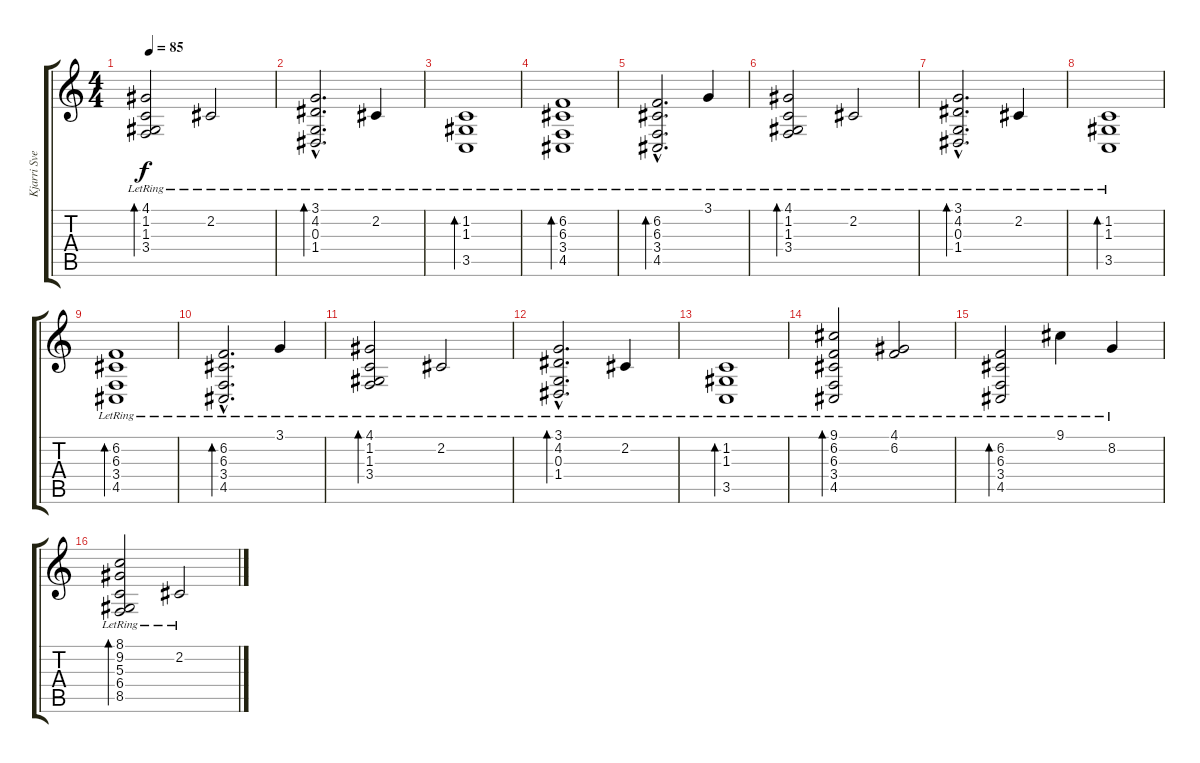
\track ("Kjarri Sveinsson (Overdub)" "Kjarri Sve") {instrument acousticgrandpiano}
\staff {score tabs}
\tuning (E4 B3 G3 D3 A2 D2) {hide}
\ts (4 4)
\tempo 85
\clef g2
\ks c
(4.1{lr} 1.2{lr} 1.3{lr} 3.4{lr}).2{bd 60 dy f} 2.2{lr}.2 |
(3.1{hac lr} 4.2{hac lr} 0.3{hac lr} 1.4{hac lr}).2{d bd 60} 2.2{lr}.4 |
(1.2{lr} 1.3{lr} 3.5{lr}).1{bd 60} |
(6.2{lr} 6.3{lr} 3.4{lr} 4.5{lr}).1{bd 60} |
(6.2{hac lr} 6.3{hac lr} 3.4{hac lr} 4.5{hac lr}).2{d bd 60} 3.1{lr}.4 |
(4.1{lr} 1.2{lr} 1.3{lr} 3.4{lr}).2{bd 60} 2.2{lr}.2 |
(3.1{hac lr} 4.2{hac lr} 0.3{hac lr} 1.4{hac lr}).2{d bd 60} 2.2{lr}.4 |
(1.2{lr} 1.3{lr} 3.5{lr}).1{bd 60} |
(6.2{lr} 6.3{lr} 3.4{lr} 4.5{lr}).1{bd 60} |
(6.2{hac lr} 6.3{hac lr} 3.4{hac lr} 4.5{hac lr}).2{d bd 60} 3.1{lr}.4 |
(4.1{lr} 1.2{lr} 1.3{lr} 3.4{lr}).2{bd 60} 2.2{lr}.2 |
(3.1{hac lr} 4.2{hac lr} 0.3{hac lr} 1.4{hac lr}).2{d bd 60} 2.2{lr}.4 |
(1.2{lr} 1.3{lr} 3.5{lr}).1{bd 60} |
(9.1{lr} 6.2{lr} 6.3{lr} 3.4{lr} 4.5{lr}).2{bd 60} (4.1{lr} 6.2{lr}).2 |
(6.2{lr} 6.3{lr} 3.4{lr} 4.5{lr}).2{bd 60} 9.1{lr}.4 8.2{lr}.4 |
(8.1{lr} 9.2{lr} 5.3{lr} 6.4{lr} 8.5{lr}).2{bd 60} 2.2{lr}.2
